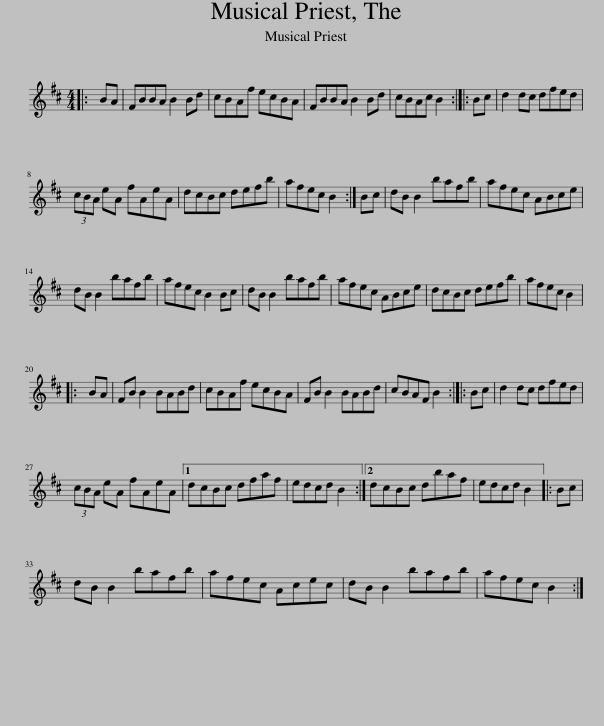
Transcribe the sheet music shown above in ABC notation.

X:1
L:1/8
M:4/4
I:linebreak $
K:Bmin
V:1 treble
V:1
|: BA | FBBA B2 Bd | cBAf ecBA | FBBA B2 Bd | cBAc B2 :: %5
 Bc | d2 dc dfed |$ (3cBA eA fAeA | dcBc defb | afec B2 :| %10
 Bc | dB B2 bafb | afec ABce |$ dB B2 bafb | afec B2 Bc | %15
 dB B2 bafb | afec ABce | dcBc defb | afec B2 |:$ BA | %20
 FB B2 BABd | cBAf ecBA | FB B2 BABd | cBAF B2 :: Bc | %25
 d2 dc dfed |$ (3cBA eA fAeA |1 dcBc dfaf | edcd B2 :|2 dcBc dbaf | %30
 edcd B2 |: Bc |$ dB B2 bafb | afec Acec | dB B2 bafb | %35
 afec B2 :| %36
